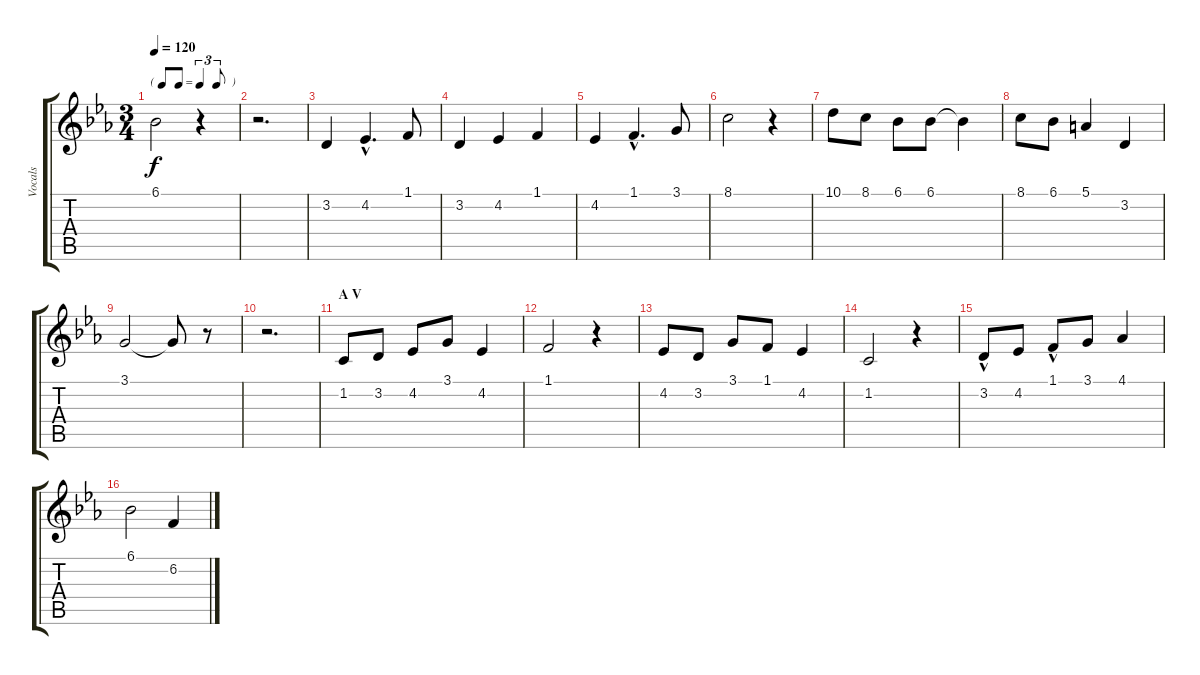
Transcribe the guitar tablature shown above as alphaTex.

\track ("Vocals" "Vocals") {instrument panflute}
\staff {score tabs}
\tuning (E4 B3 G3 D3 A2 E2) {hide}
\ts (3 4)
\tf triplet8th
\tempo 120
\clef g2
\ks cminor
6.1.2{dy f} r.4 |
r.2{d} |
3.2.4 4.2{hac}.4{d} 1.1.8 |
3.2.4 4.2.4 1.1.4 |
4.2.4 1.1{hac}.4{d} 3.1.8 |
8.1.2 r.4 |
10.1.8 8.1.8 6.1.8 6.1.8 6.1{t}.4 |
8.1.8 6.1.8 5.1.4 3.2.4 |
3.1.2 3.1{t}.8 r.8 |
r.2{d} |
\section ("" "A V")
1.2.8 3.2.8 4.2.8 3.1.8 4.2.4 |
1.1.2 r.4 |
4.2.8 3.2.8 3.1.8 1.1.8 4.2.4 |
1.2.2 r.4 |
3.2{hac}.8 4.2.8 1.1{hac}.8 3.1.8 4.1.4 |
6.1.2 6.2.4
